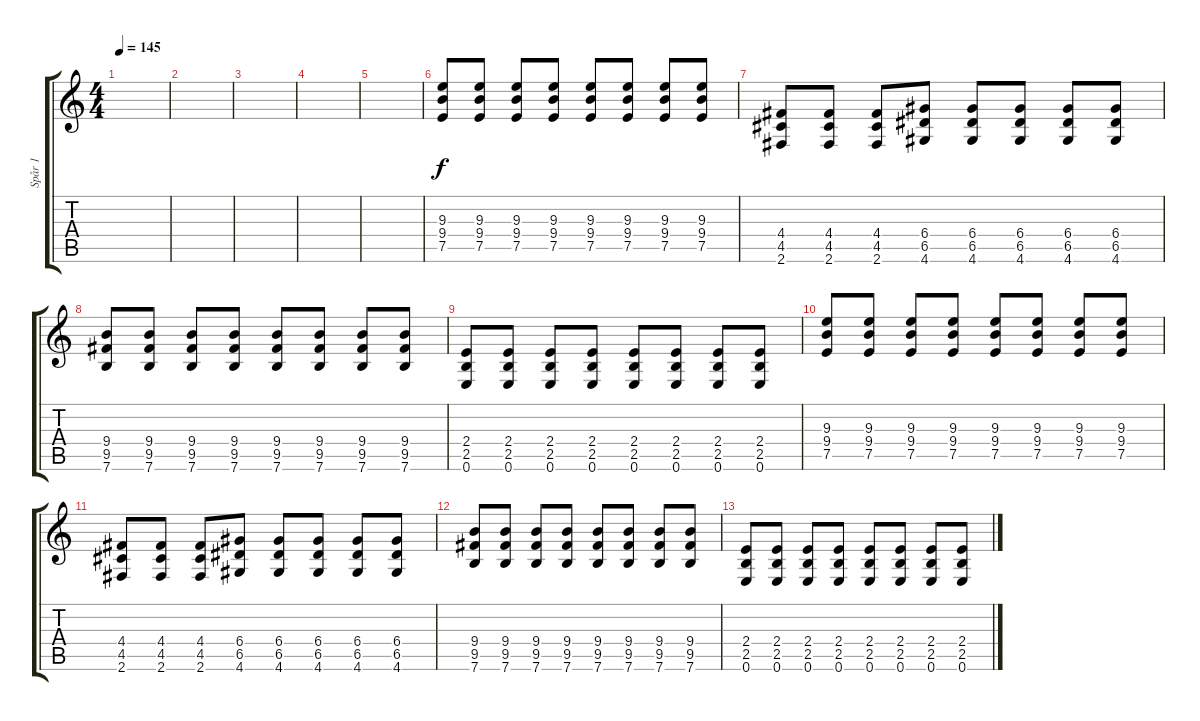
\track ("Spår 1" "Spår 1") {instrument distortionguitar}
\staff {score tabs}
\tuning (E4 B3 G3 D3 A2 E2) {hide}
\ts (4 4)
\tempo 145
\clef g2
\ks c
|
|
|
|
|
(9.3 9.4 7.5).8 (9.3 9.4 7.5).8 (9.3 9.4 7.5).8 (9.3 9.4 7.5).8 (9.3 9.4 7.5).8 (9.3 9.4 7.5).8 (9.3 9.4 7.5).8 (9.3 9.4 7.5).8 |
(4.4 4.5 2.6).8 (4.4 4.5 2.6).8 (4.4 4.5 2.6).8 (6.4 6.5 4.6).8 (6.4 6.5 4.6).8 (6.4 6.5 4.6).8 (6.4 6.5 4.6).8 (6.4 6.5 4.6).8 |
(9.4 9.5 7.6).8 (9.4 9.5 7.6).8 (9.4 9.5 7.6).8 (9.4 9.5 7.6).8 (9.4 9.5 7.6).8 (9.4 9.5 7.6).8 (9.4 9.5 7.6).8 (9.4 9.5 7.6).8 |
(2.4 2.5 0.6).8 (2.4 2.5 0.6).8 (2.4 2.5 0.6).8 (2.4 2.5 0.6).8 (2.4 2.5 0.6).8 (2.4 2.5 0.6).8 (2.4 2.5 0.6).8 (2.4 2.5 0.6).8 |
(9.3 9.4 7.5).8 (9.3 9.4 7.5).8 (9.3 9.4 7.5).8 (9.3 9.4 7.5).8 (9.3 9.4 7.5).8 (9.3 9.4 7.5).8 (9.3 9.4 7.5).8 (9.3 9.4 7.5).8 |
(4.4 4.5 2.6).8 (4.4 4.5 2.6).8 (4.4 4.5 2.6).8 (6.4 6.5 4.6).8 (6.4 6.5 4.6).8 (6.4 6.5 4.6).8 (6.4 6.5 4.6).8 (6.4 6.5 4.6).8 |
(9.4 9.5 7.6).8 (9.4 9.5 7.6).8 (9.4 9.5 7.6).8 (9.4 9.5 7.6).8 (9.4 9.5 7.6).8 (9.4 9.5 7.6).8 (9.4 9.5 7.6).8 (9.4 9.5 7.6).8 |
(2.4 2.5 0.6).8 (2.4 2.5 0.6).8 (2.4 2.5 0.6).8 (2.4 2.5 0.6).8 (2.4 2.5 0.6).8 (2.4 2.5 0.6).8 (2.4 2.5 0.6).8 (2.4 2.5 0.6).8
